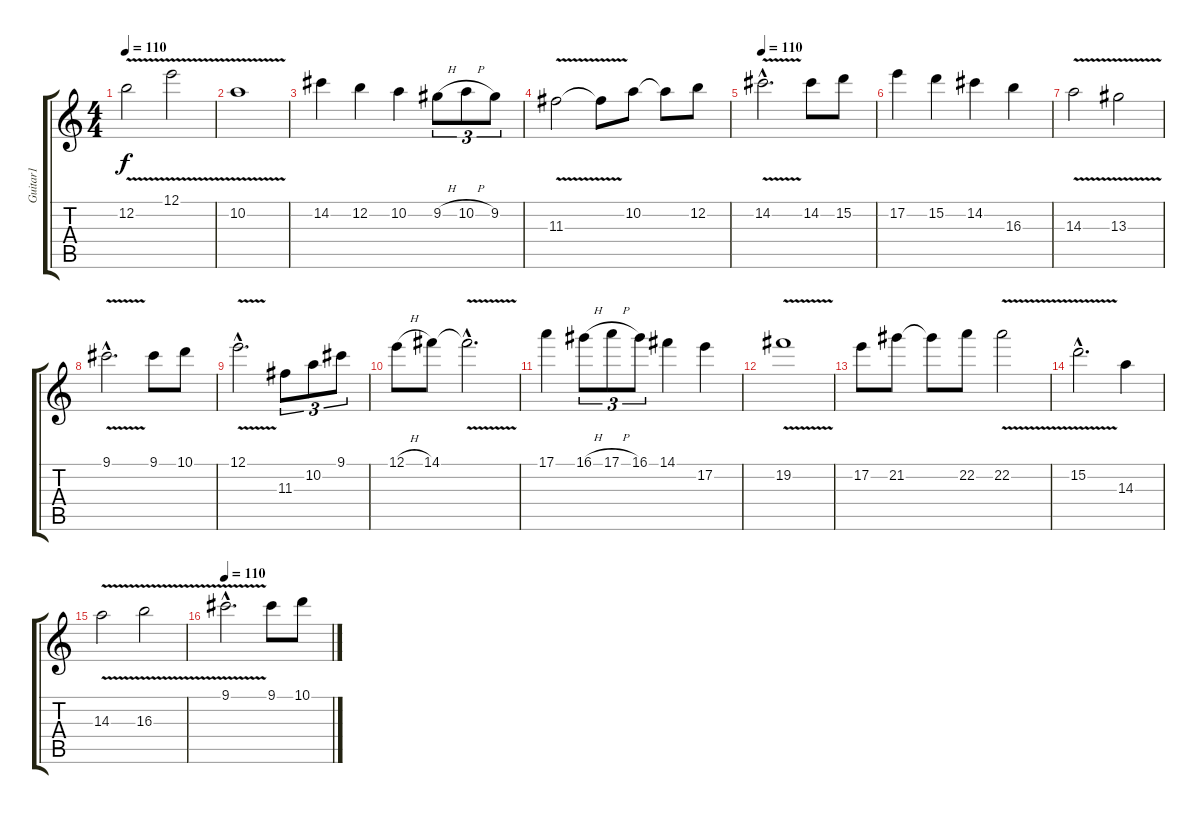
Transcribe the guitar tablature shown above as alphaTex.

\track ("Guitar1" "Guitar1") {instrument overdrivenguitar}
\staff {score tabs}
\tuning (E4 B3 G3 D3 A2 E2) {hide}
\ts (4 4)
\tempo 110
\clef g2
\ks c
12.2{v}.2{dy f} 12.1{v}.2 |
10.2{v}.1 |
14.2.4 12.2.4 10.2.4 9.2{h}.8{tu (3 2)} 10.2{h}.8{tu (3 2)} 9.2.8{tu (3 2)} |
11.3{v}.2 11.3{t}.8 10.2.8 10.2{t}.8 12.2.8 |
\tempo 110
14.2{v hac}.2{d} 14.2.8 15.2.8 |
17.2.4 15.2.4 14.2.4 16.3.4 |
14.3{v}.2 13.3{v}.2 |
9.1{v hac}.2{d} 9.1.8 10.1.8 |
12.1{v hac}.2{d} 11.3.8{tu (3 2)} 10.2.8{tu (3 2)} 9.1.8{tu (3 2)} |
12.1{h}.8 14.1.8 14.1{v hac t}.2{d} |
17.1.4 16.1{h}.8{tu (3 2)} 17.1{h}.8{tu (3 2)} 16.1.8{tu (3 2)} 14.1.4 17.2.4 |
19.2{v}.1 |
17.2.8 21.2.8 21.2{t}.8 22.2.8 22.2{v}.2 |
15.2{v hac}.2{d} 14.3.4 |
14.3{v}.2 16.3{v}.2 |
\tempo 110
9.1{v hac}.2{d} 9.1.8 10.1.8
